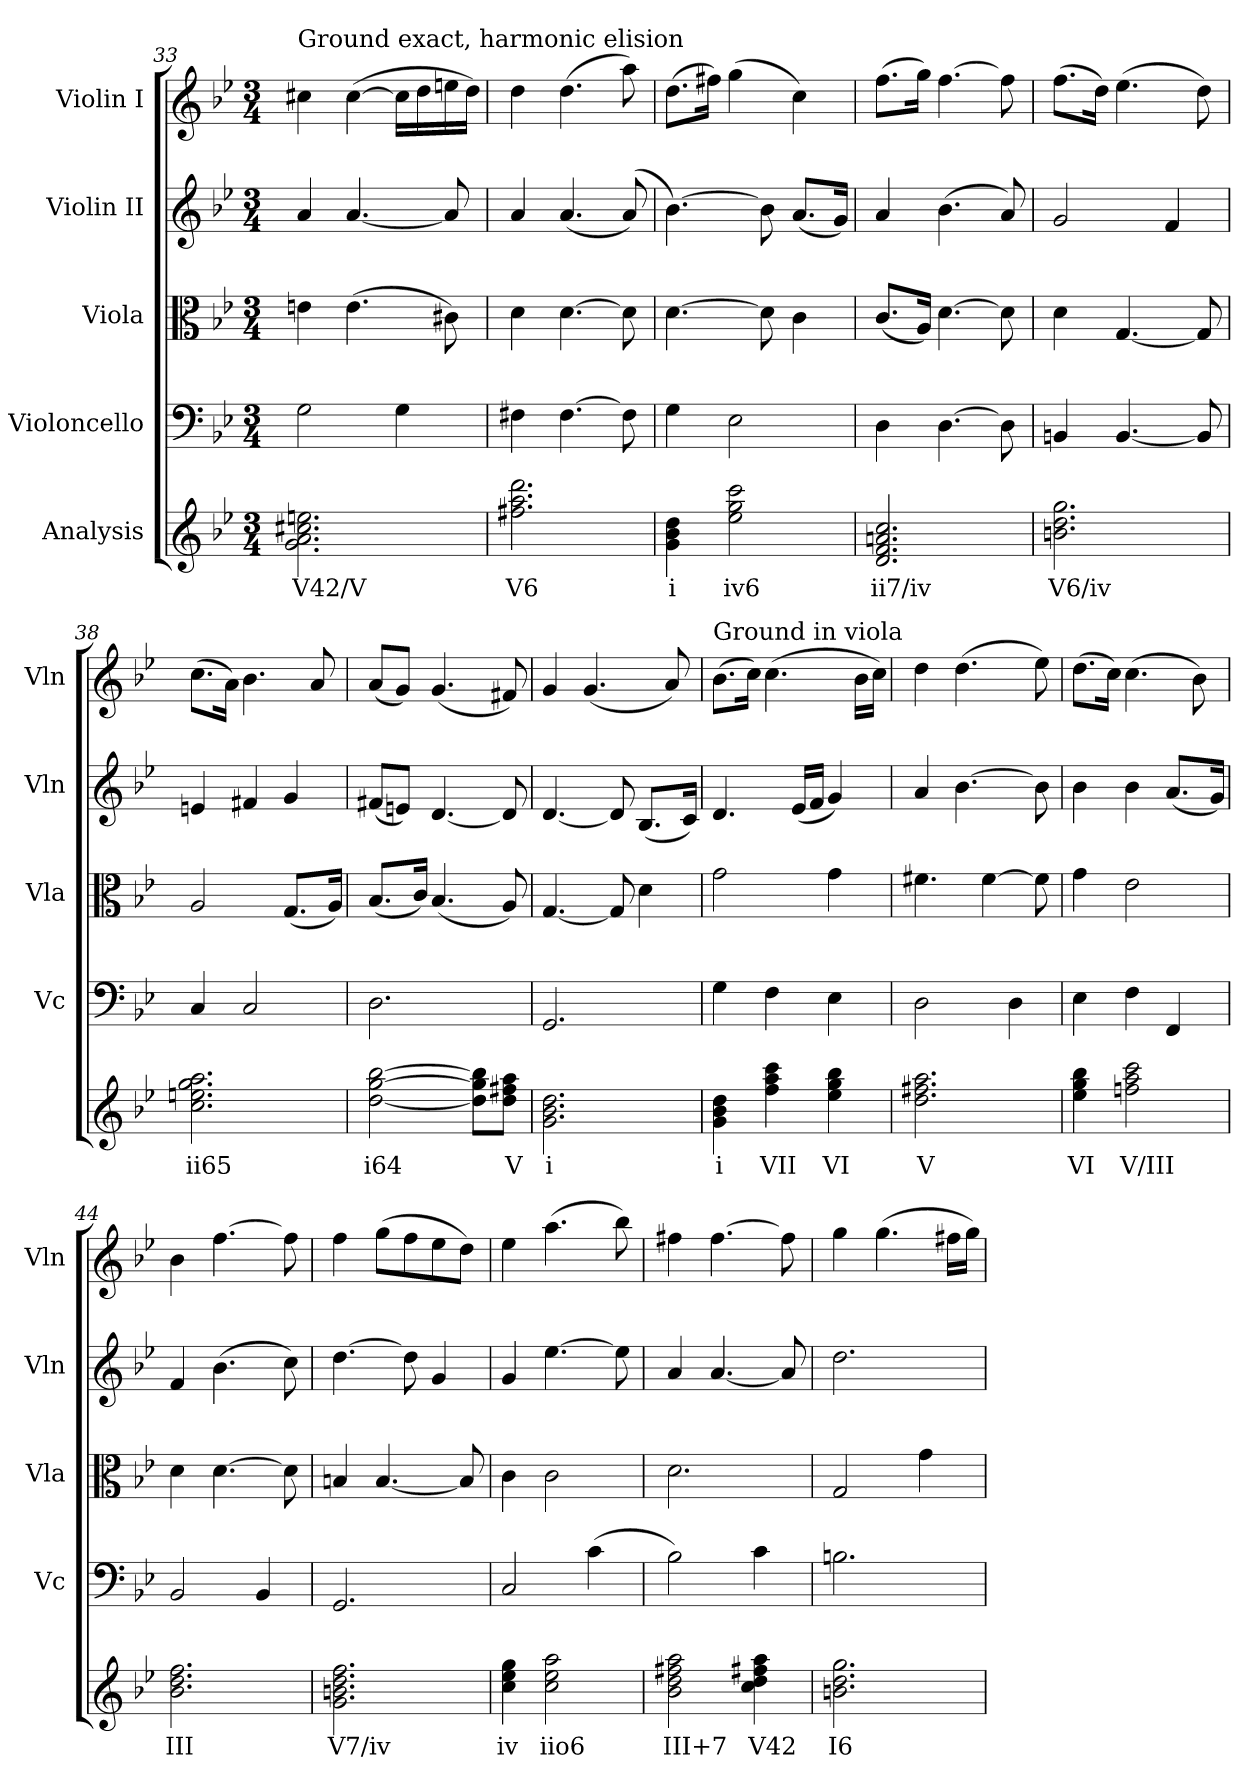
**kern	**text	**kern	**kern	**kern	**kern
*part5	*part5	*part4	*part3	*part2	*part1
*staff5	*staff5	*staff4	*staff3	*staff2	*staff1
*I"Analysis	*	*I"Violoncello	*I"Viola	*I"Violin II	*I"Violin I
*	*	*I'Vc	*I'Vla	*I'Vln	*I'Vln
!!LO:LB:g=z
*	*	*clefF4	*clefC3	*clefG2	*clefG2
*k[b-e-]	*	*k[b-e-]	*k[b-e-]	*k[b-e-]	*k[b-e-]
*M3/4	*	*M3/4	*M3/4	*M3/4	*M3/4
=33	=33	=33	=33	=33	=33
!	!	!	!	!	!LO:TX:a:t=Ground exact, harmonic elision
2.g 2.a 2.cc#X 2.een	V42/V	2G\	4en\	4a/	4cc#X\
.	.	.	(>4.e\	[4.a/	(>[4cc#\
.	.	4G\	.	.	16cc#\LL]
.	.	.	.	.	16dd\
.	.	.	8c#X\)	8a/]	16een\
.	.	.	.	.	16dd\JJ)
=34	=34	=34	=34	=34	=34
2.ff#X 2.aa 2.ddd	V6	4F#X\	4d\	4a/	4dd\
.	.	[4.F#\	[4.d\	(<4.a/	(>4.dd\
.	.	8F#\]	8d\]	(<8a/)	8aa\)
=35	=35	=35	=35	=35	=35
4g 4b- 4dd	i	4G\	[4.d\	[4.b-\)	(>8.dd\L
.	.	.	.	.	16ff#X\Jk)
2ee- 2gg 2ccc	iv6	2E-\	.	.	(>4gg\
.	.	.	8d\]	8b-\]	.
.	.	.	4c\	(<8.a/L	4cc\)
.	.	.	.	16g/Jk)	.
=36	=36	=36	=36	=36	=36
2.d 2.f 2.an 2.cc	ii7/iv	4D\	(<8.c/L	4a/	(>8.ff\L
.	.	.	16A/Jk)	.	16gg\Jk)
.	.	[4.D\	[4.d\	(>4.b-\	[4.ff\
.	.	8D\]	8d\]	8a/)	8ff\]
!!LO:PB:g=z
=37	=37	=37	=37	=37	=37
2.bn 2.dd 2.gg	V6/iv	4BBn/	4d\	2g/	(>8.ff\L
.	.	.	.	.	16dd\Jk)
.	.	[4.BB/	[4.G/	.	(>4.ee-\
.	.	.	.	4f/	.
.	.	8BB/]	8G/]	.	8dd\)
=38	=38	=38	=38	=38	=38
2.cc 2.een 2.gg 2.aa	ii65	4C/	2A/	4en/	(>8.cc\L
.	.	.	.	.	16a\Jk)
.	.	2C/	.	4f#X/	4.b-\
.	.	.	(<8.G/L	4g/	.
.	.	.	.	.	8a/
.	.	.	16A/Jk)	.	.
=39	=39	=39	=39	=39	=39
[2dd [2gg [2bb-	i64	2.D\	(<8.B-/L	(<8f#X/L	(<8a/L
.	.	.	.	8en/J)	8g/J)
.	.	.	16c/Jk)	.	.
.	.	.	(<4.B-/	[4.d/	(<4.g/
8dd] 8gg] 8bb-]L	.	.	.	.	.
8dd 8ff#X 8aaJ	V	.	8A/)	8d/]	8f#X/)
=40	=40	=40	=40	=40	=40
2.g 2.b- 2.dd	i	2.GG/	[4.G/	[4.d/	4g/
.	.	.	.	.	(<4.g/
.	.	.	8G/]	8d/]	.
.	.	.	4d\	(<8.B-/L	.
.	.	.	.	.	8a/)
.	.	.	.	16c/Jk)	.
!!LO:LB:g=z
=41	=41	=41	=41	=41	=41
!	!	!	!	!	!LO:TX:a:t=Ground in viola
4g 4b- 4dd	i	4G\	2g\	4.d/	(>8.b-\L
.	.	.	.	.	16cc\Jk)
4ff 4aa 4ccc	VII	4F\	.	.	(>4.cc\
.	.	.	.	(<16e-/LL	.
.	.	.	.	16f/JJ	.
4ee- 4gg 4bb-	VI	4E-\	4g\	4g/)	.
.	.	.	.	.	16b-\LL
.	.	.	.	.	16cc\JJ)
=42	=42	=42	=42	=42	=42
2.dd 2.ff#X 2.aa	V	2D\	4.f#X\	4a/	4dd\
.	.	.	.	[4.b-\	(>4.dd\
.	.	.	[4f#\	.	.
.	.	4D\	.	.	.
.	.	.	8f#\]	8b-\]	8ee-\)
=43	=43	=43	=43	=43	=43
4ee- 4gg 4bb-	VI	4E-\	4g\	4b-\	(>8.dd\L
.	.	.	.	.	16cc\Jk)
2ffn 2aa 2ccc	V/III	4F\	2e-\	4b-\	(>4.cc\
.	.	4FF/	.	(<8.a/L	.
.	.	.	.	.	8b-\)
.	.	.	.	16g/Jk)	.
=44	=44	=44	=44	=44	=44
2.b- 2.dd 2.ff	III	2BB-/	4d\	4f/	4b-\
.	.	.	[4.d\	(>4.b-\	[4.ff\
.	.	4BB-/	.	.	.
.	.	.	8d\]	8cc\)	8ff\]
!!LO:LB:g=z
=45	=45	=45	=45	=45	=45
2.g 2.bn 2.dd 2.ff	V7/iv	2.GG/	4Bn/	[4.dd\	4ff\
.	.	.	[4.B/	.	(>8gg\L
.	.	.	.	8dd\]	8ff\
.	.	.	.	4g/	8ee-\
.	.	.	8B/]	.	8dd\J)
=46	=46	=46	=46	=46	=46
4cc 4ee- 4gg	iv	2C/	4c\	4g/	4ee-\
2cc 2ee- 2aa	iio6	.	2c\	[4.ee-\	(>4.aa\
.	.	(>4c\	.	.	.
.	.	.	.	8ee-\]	8bb-\)
=47	=47	=47	=47	=47	=47
2b- 2dd 2ff#X 2aa	III+7	2B-\)	2.d\	4a/	4ff#X\
.	.	.	.	[4.a/	[4.ff#\
4cc 4dd 4ff#X 4aa	V42	4c\	.	.	.
.	.	.	.	8a/]	8ff#\]
=48	=48	=48	=48	=48	=48
2.bn 2.dd 2.gg	I6	2.Bn\	2G/	2.dd\	4gg\
.	.	.	.	.	(>4.gg\
.	.	.	4g\	.	.
.	.	.	.	.	16ff#X\LL
.	.	.	.	.	16gg\JJ)
=	=	=	=	=	=
*-	*-	*-	*-	*-	*-
